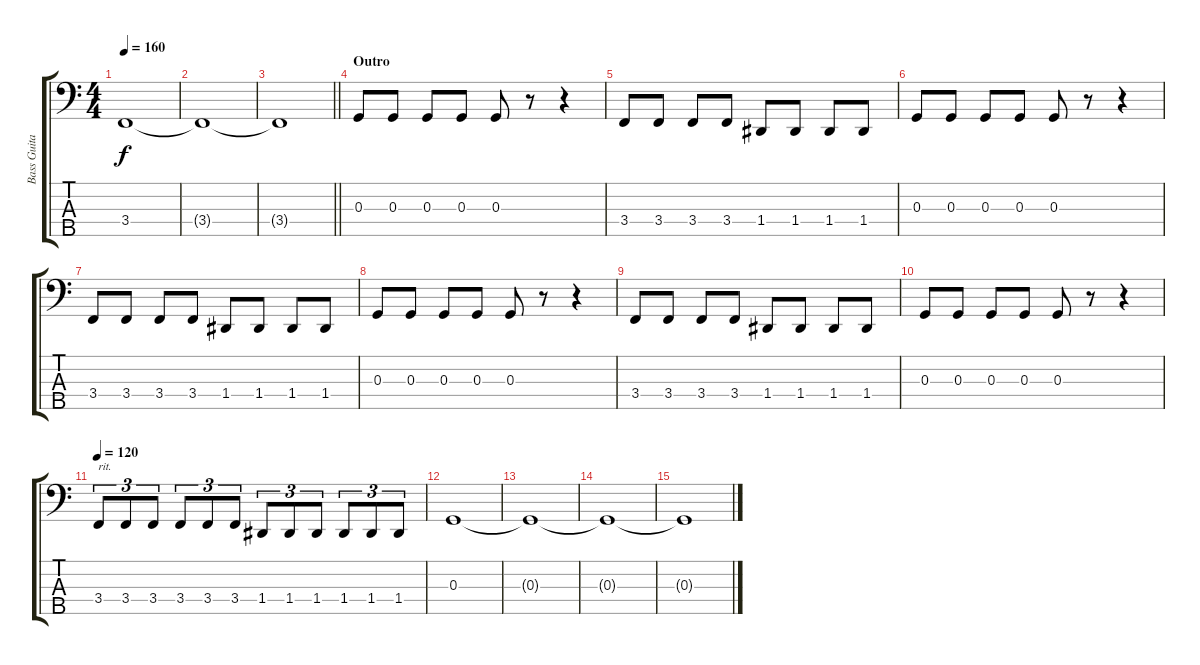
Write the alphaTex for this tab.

\track ("Bass Guitar" "Bass Guita") {instrument electricbasspick}
\staff {score tabs}
\tuning (F2 C2 G1 D1 A0) {hide}
\ts (4 4)
\tempo 160
\clef f4
\ks c
3.4{t}.1{dy f} |
3.4{t}.1 |
\barLineRight lightlight
3.4{t}.1 |
\section ("" "Outro")
0.3.8 0.3.8 0.3.8 0.3.8 0.3.8 r.8 r.4 |
3.4.8 3.4.8 3.4.8 3.4.8 1.4.8 1.4.8 1.4.8 1.4.8 |
0.3.8 0.3.8 0.3.8 0.3.8 0.3.8 r.8 r.4 |
3.4.8 3.4.8 3.4.8 3.4.8 1.4.8 1.4.8 1.4.8 1.4.8 |
0.3.8 0.3.8 0.3.8 0.3.8 0.3.8 r.8 r.4 |
3.4.8 3.4.8 3.4.8 3.4.8 1.4.8 1.4.8 1.4.8 1.4.8 |
0.3.8 0.3.8 0.3.8 0.3.8 0.3.8 r.8 r.4 |
\tempo 120
3.4.8{tu (3 2) txt "rit."} 3.4.8{tu (3 2)} 3.4.8{tu (3 2)} 3.4.8{tu (3 2)} 3.4.8{tu (3 2)} 3.4.8{tu (3 2)} 1.4.8{tu (3 2)} 1.4.8{tu (3 2)} 1.4.8{tu (3 2)} 1.4.8{tu (3 2)} 1.4.8{tu (3 2)} 1.4.8{tu (3 2)} |
0.3.1 |
0.3{t}.1 |
0.3{t}.1 |
0.3{t}.1
